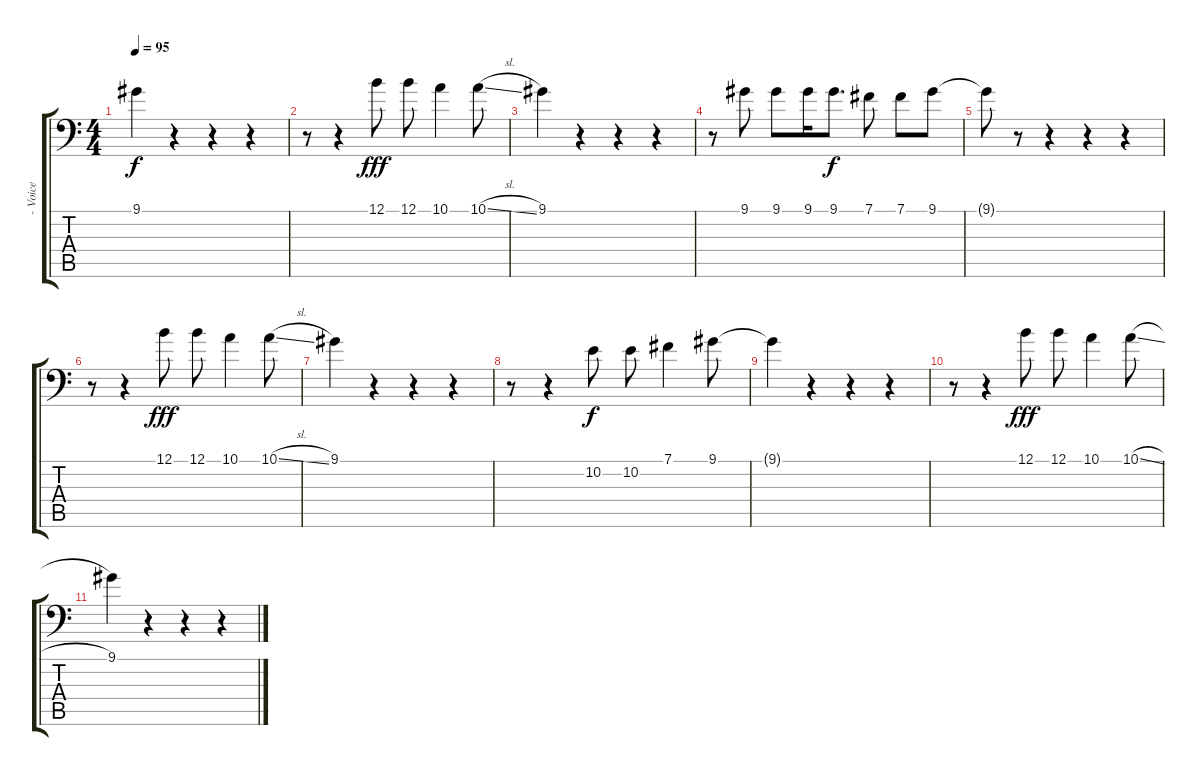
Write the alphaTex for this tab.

\track ("- Voice" "- Voice") {instrument lead2sawtooth}
\staff {score tabs}
\tuning (B3 Gb3 D3 A2 E2 A1) {hide}
\ts (4 4)
\tempo 95
\clef f4
\ks c
9.1{t}.4{dy f} r.4 r.4 r.4 |
r.8 r.4 12.1.8{dy fff} 12.1.8 10.1.4 10.1{sl}.8 |
9.1.4 r.4 r.4 r.4 |
r.8 9.1.8 9.1.8 9.1.16 9.1.8{d dy f} 7.1.8 7.1.8 9.1.8 |
9.1{t}.8 r.8 r.4 r.4 r.4 |
r.8 r.4 12.1.8{dy fff} 12.1.8 10.1.4 10.1{sl}.8 |
9.1.4 r.4 r.4 r.4 |
r.8 r.4 10.2.8{dy f} 10.2.8 7.1.4 9.1.8 |
9.1{t}.4 r.4 r.4 r.4 |
r.8 r.4 12.1.8{dy fff} 12.1.8 10.1.4 10.1{sl}.8 |
9.1.4 r.4 r.4 r.4
